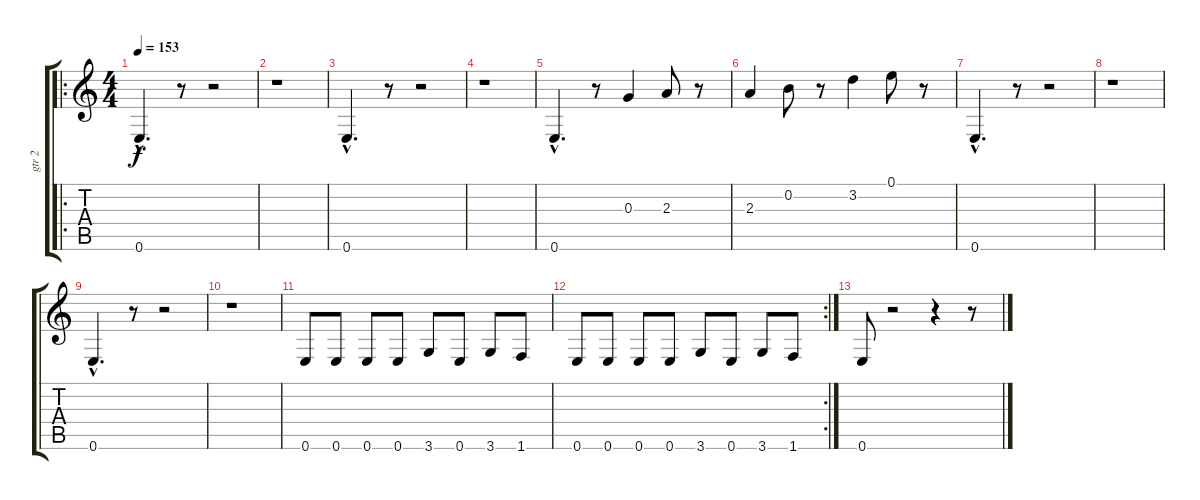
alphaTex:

\track ("gtr 2" "gtr 2") {instrument distortionguitar}
\staff {score tabs}
\tuning (E4 B3 G3 D3 A2 E2) {hide}
\ro
\ts (4 4)
\tempo 153
\clef g2
\ks c
0.6{hac}.4{d dy f} r.8 r.2 |
r.1 |
0.6{hac}.4{d} r.8 r.2 |
r.1 |
0.6{hac}.4{d} r.8 0.3.4 2.3.8 r.8 |
2.3.4 0.2.8 r.8 3.2.4 0.1.8 r.8 |
0.6{hac}.4{d} r.8 r.2 |
r.1 |
0.6{hac}.4{d} r.8 r.2 |
r.1 |
0.6.8 0.6.8 0.6.8 0.6.8 3.6.8 0.6.8 3.6.8 1.6.8 |
\rc 2
0.6.8 0.6.8 0.6.8 0.6.8 3.6.8 0.6.8 3.6.8 1.6.8 |
0.6.8 r.2 r.4 r.8
